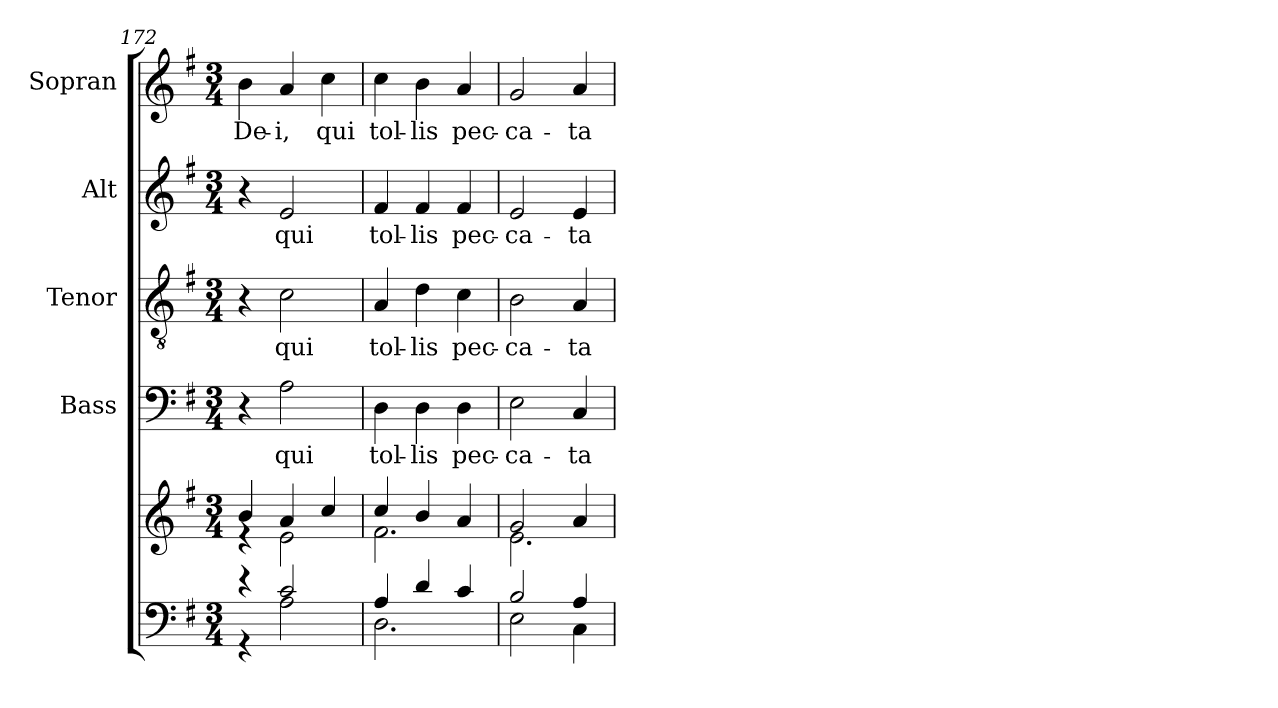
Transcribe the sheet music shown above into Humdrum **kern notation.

**kern	**kern	**kern	**text	**kern	**text	**kern	**text	**kern	**text
*part5	*part5	*part4	*part4	*part3	*part3	*part2	*part2	*part1	*part1
*staff6	*staff5	*staff4	*staff4	*staff3	*staff3	*staff2	*staff2	*staff1	*staff1
*	*	*I"Bass	*	*I"Tenor	*	*I"Alt	*	*I"Sopran	*
*	*	*I'B.	*	*I'T.	*	*I'A.	*	*I'S.	*
*clefF4	*clefG2	*clefF4	*	*clefGv2	*	*clefG2	*	*clefG2	*
*k[f#]	*k[f#]	*k[f#]	*	*k[f#]	*	*k[f#]	*	*k[f#]	*
*G:	*G:	*G:	*	*G:	*	*G:	*	*G:	*
*M3/4	*M3/4	*M3/4	*	*M3/4	*	*M3/4	*	*M3/4	*
=172	=172	=172	=172	=172	=172	=172	=172	=172	=172
*^	*^	*	*	*	*	*	*	*	*
!	!	!	!	!	!	!	!	!	!	!	!LO:LY:b
4r	4r	4b/	4rd	4r	.	4r	.	4r	.	4b\	De-
!	!	!	!	!	!LO:LY:b	!	!LO:LY:b	!	!LO:LY:b	!	!LO:LY:b
2c/	2A\	4a/	2e\	2A\	qui	2c\	qui	2e/	qui	4a/	-i,
!	!	!	!	!	!	!	!	!	!	!	!LO:LY:b
.	.	4cc/	.	.	.	.	.	.	.	4cc\	qui
!!LO:PB:g=z
=173	=173	=173	=173	=173	=173	=173	=173	=173	=173	=173	=173
!	!	!	!	!	!LO:LY:b	!	!LO:LY:b	!	!LO:LY:b	!	!LO:LY:b
4A/	2.D\	4cc/	2.f#\	4D\	tol-	4A/	tol-	4f#/	tol-	4cc\	tol-
!	!	!	!	!	!LO:LY:b	!	!LO:LY:b	!	!LO:LY:b	!	!LO:LY:b
4d/	.	4b/	.	4D\	-lis	4d\	-lis	4f#/	-lis	4b\	-lis
!	!	!	!	!	!LO:LY:b	!	!LO:LY:b	!	!LO:LY:b	!	!LO:LY:b
4c/	.	4a/	.	4D\	pec-	4c\	pec-	4f#/	pec-	4a/	pec-
=174	=174	=174	=174	=174	=174	=174	=174	=174	=174	=174	=174
!	!	!	!	!	!LO:LY:b	!	!LO:LY:b	!	!LO:LY:b	!	!LO:LY:b
2B/	2E\	2g/	2.e\	2E\	-ca-	2B\	-ca-	2e/	-ca-	2g/	-ca-
!	!	!	!	!	!LO:LY:b	!	!LO:LY:b	!	!LO:LY:b	!	!LO:LY:b
4A/	4C\	4a/	.	4C/	-ta	4A/	-ta	4e/	-ta	4a/	-ta
*v	*v	*	*	*	*	*	*	*	*	*	*
*	*v	*v	*	*	*	*	*	*	*	*
=	=	=	=	=	=	=	=	=	=
*-	*-	*-	*-	*-	*-	*-	*-	*-	*-
